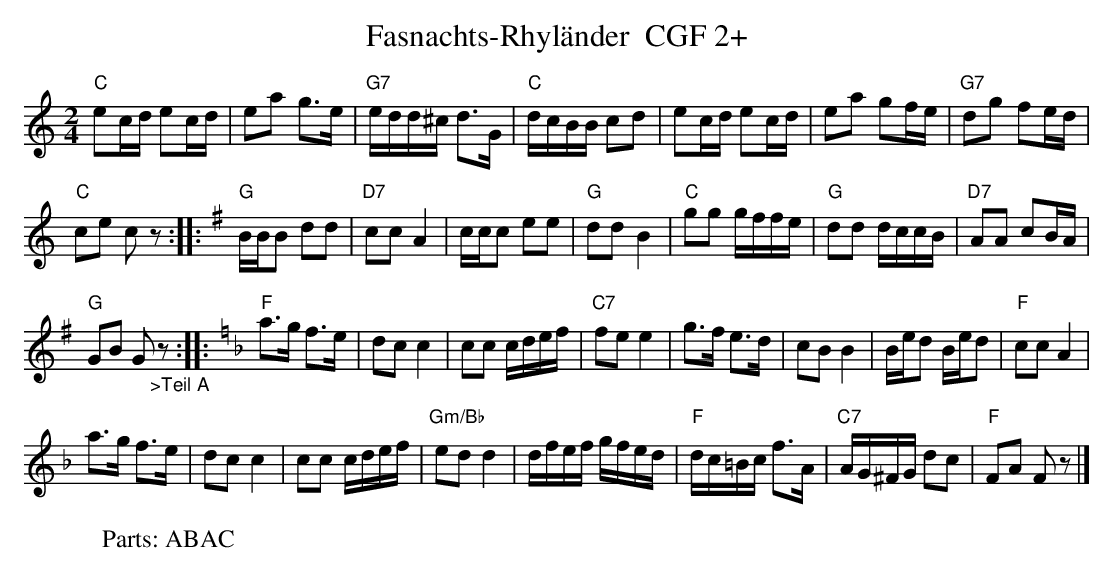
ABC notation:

X:1
T:Fasnachts-Rhyl\"ander  CGF 2+
M:2/4
L:1/8
K:C %%MIDI gchordon
"C"ec/2d/2 ec/2d/2 | ea g>e | "G7"e/2d/2d/2^c/2 d>G | "C"d/2c/2B/2B/2 cd | ec/2d/2 ec/2d/2 | ea gf/2e/2 | \
"G7"dg fe/2d/2 |
 "C"ce cz :: [K:G] "G"B/2B/2B dd | "D7"ccA2 | c/2c/2c ee | "G"ddB2 | \
"C"gg g/2f/2f/2e/2 | "G"dd d/2c/2c/2B/2 | "D7"AA cB/2A/2 |
 "G"GB G"_>Teil A"z :: [K:F] \
"F"a>g f>e | dcc2 | cc c/2d/2e/2f/2 | "C7"fee2 | g>f e>d | cBB2 | \
B/2e/2d B/2e/2d | "F"ccA2 |
 a>g f>e | dcc2 | cc c/2d/2e/2f/2 | \
"Gm/Bb"edd2 | d/2f/2e/2f/2 g/2f/2e/2d/2 | "F"d/2c/2=B/2c/2 f>A | "C7"A/2G/2^F/2G/2 dc | "F"FA Fz |]
W:Parts: ABAC
